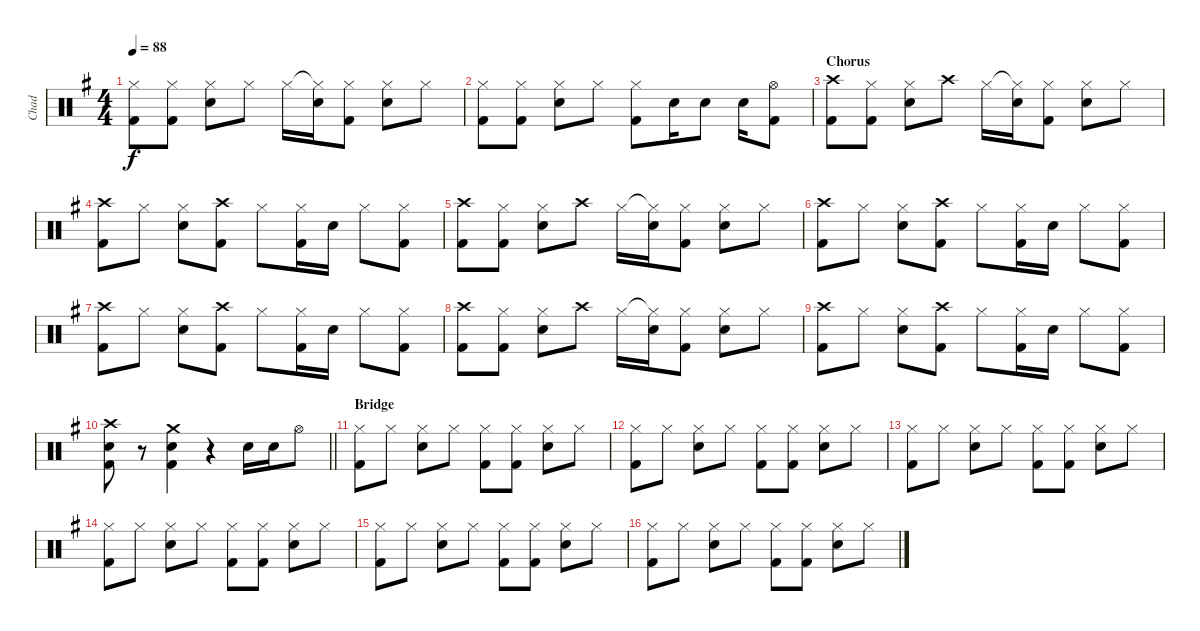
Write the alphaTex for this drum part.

\track ("Chad" "Chad") {instrument percussion}
\staff {score}
\articulation defaults
\ts (4 4)
\tempo 88
\clef neutral
\ks g
("Hi-Hat (closed)" "Kick (hit) 2").8{dy f} ("Hi-Hat (closed)" "Kick (hit) 2").8 ("Hi-Hat (closed)" "Snare (hit) 2").8 "Hi-Hat (closed)".8 "Hi-Hat (closed)".16 ("Hi-Hat (closed)"{t} "Snare (hit) 2").16 ("Hi-Hat (closed)" "Kick (hit) 2").8 ("Hi-Hat (closed)" "Snare (hit) 2").8 "Hi-Hat (closed)".8 |
("Hi-Hat (closed)" "Kick (hit) 2").8 ("Hi-Hat (closed)" "Kick (hit) 2").8 ("Hi-Hat (closed)" "Snare (hit) 2").8 "Hi-Hat (closed)".8 ("Hi-Hat (closed)" "Kick (hit) 2").8 "Snare (hit) 2".16 "Snare (hit) 2".8 "Snare (hit) 2".16 ("Hi-Hat (open)" "Kick (hit) 2").8 |
\section ("" "Chorus")
("Crash high (hit)" "Kick (hit) 2").8 ("Hi-Hat (closed)" "Kick (hit) 2").8 ("Hi-Hat (closed)" "Snare (hit) 2").8 "Crash high (hit)".8 "Hi-Hat (closed)".16 ("Hi-Hat (closed)"{t} "Snare (hit) 2").16 ("Hi-Hat (closed)" "Kick (hit) 2").8 ("Hi-Hat (closed)" "Snare (hit) 2").8 "Hi-Hat (closed)".8 |
("Crash high (hit)" "Kick (hit) 2").8 "Hi-Hat (closed)".8 ("Hi-Hat (closed)" "Snare (hit) 2").8 ("Crash high (hit)" "Kick (hit) 2").8 "Hi-Hat (closed)".8 ("Hi-Hat (closed)" "Kick (hit) 2").16 "Snare (hit) 2".16 "Hi-Hat (closed)".8 ("Hi-Hat (closed)" "Kick (hit) 2").8 |
("Crash high (hit)" "Kick (hit) 2").8 ("Hi-Hat (closed)" "Kick (hit) 2").8 ("Hi-Hat (closed)" "Snare (hit) 2").8 "Crash high (hit)".8 "Hi-Hat (closed)".16 ("Hi-Hat (closed)"{t} "Snare (hit) 2").16 ("Hi-Hat (closed)" "Kick (hit) 2").8 ("Hi-Hat (closed)" "Snare (hit) 2").8 "Hi-Hat (closed)".8 |
("Crash high (hit)" "Kick (hit) 2").8 "Hi-Hat (closed)".8 ("Hi-Hat (closed)" "Snare (hit) 2").8 ("Crash high (hit)" "Kick (hit) 2").8 "Hi-Hat (closed)".8 ("Hi-Hat (closed)" "Kick (hit) 2").16 "Snare (hit) 2".16 "Hi-Hat (closed)".8 ("Hi-Hat (closed)" "Kick (hit) 2").8 |
("Crash high (hit)" "Kick (hit) 2").8 "Hi-Hat (closed)".8 ("Hi-Hat (closed)" "Snare (hit) 2").8 ("Crash high (hit)" "Kick (hit) 2").8 "Hi-Hat (closed)".8 ("Hi-Hat (closed)" "Kick (hit) 2").16 "Snare (hit) 2".16 "Hi-Hat (closed)".8 ("Hi-Hat (closed)" "Kick (hit) 2").8 |
("Crash high (hit)" "Kick (hit) 2").8 ("Hi-Hat (closed)" "Kick (hit) 2").8 ("Hi-Hat (closed)" "Snare (hit) 2").8 "Crash high (hit)".8 "Hi-Hat (closed)".16 ("Hi-Hat (closed)"{t} "Snare (hit) 2").16 ("Hi-Hat (closed)" "Kick (hit) 2").8 ("Hi-Hat (closed)" "Snare (hit) 2").8 "Hi-Hat (closed)".8 |
("Crash high (hit)" "Kick (hit) 2").8 "Hi-Hat (closed)".8 ("Hi-Hat (closed)" "Snare (hit) 2").8 ("Crash high (hit)" "Kick (hit) 2").8 "Hi-Hat (closed)".8 ("Hi-Hat (closed)" "Kick (hit) 2").16 "Snare (hit) 2".16 "Hi-Hat (closed)".8 ("Hi-Hat (closed)" "Kick (hit) 2").8 |
\barLineRight lightlight
("Crash high (hit)" "Snare (hit) 2" "Kick (hit) 2").8 r.8 ("Crash medium (hit)" "Snare (hit) 2" "Kick (hit) 2").4 r.4 "Snare (hit) 2".16 "Snare (hit) 2".16 "Hi-Hat (open)".8 |
\section ("" "Bridge")
("Hi-Hat (closed)" "Kick (hit) 2").8 "Hi-Hat (closed)".8 ("Hi-Hat (closed)" "Snare (hit) 2").8 "Hi-Hat (closed)".8 ("Hi-Hat (closed)" "Kick (hit) 2").8 ("Hi-Hat (closed)" "Kick (hit) 2").8 ("Hi-Hat (closed)" "Snare (hit) 2").8 "Hi-Hat (closed)".8 |
("Hi-Hat (closed)" "Kick (hit) 2").8 "Hi-Hat (closed)".8 ("Hi-Hat (closed)" "Snare (hit) 2").8 "Hi-Hat (closed)".8 ("Hi-Hat (closed)" "Kick (hit) 2").8 ("Hi-Hat (closed)" "Kick (hit) 2").8 ("Hi-Hat (closed)" "Snare (hit) 2").8 "Hi-Hat (closed)".8 |
("Hi-Hat (closed)" "Kick (hit) 2").8 "Hi-Hat (closed)".8 ("Hi-Hat (closed)" "Snare (hit) 2").8 "Hi-Hat (closed)".8 ("Hi-Hat (closed)" "Kick (hit) 2").8 ("Hi-Hat (closed)" "Kick (hit) 2").8 ("Hi-Hat (closed)" "Snare (hit) 2").8 "Hi-Hat (closed)".8 |
("Hi-Hat (closed)" "Kick (hit) 2").8 "Hi-Hat (closed)".8 ("Hi-Hat (closed)" "Snare (hit) 2").8 "Hi-Hat (closed)".8 ("Hi-Hat (closed)" "Kick (hit) 2").8 ("Hi-Hat (closed)" "Kick (hit) 2").8 ("Hi-Hat (closed)" "Snare (hit) 2").8 "Hi-Hat (closed)".8 |
("Hi-Hat (closed)" "Kick (hit) 2").8 "Hi-Hat (closed)".8 ("Hi-Hat (closed)" "Snare (hit) 2").8 "Hi-Hat (closed)".8 ("Hi-Hat (closed)" "Kick (hit) 2").8 ("Hi-Hat (closed)" "Kick (hit) 2").8 ("Hi-Hat (closed)" "Snare (hit) 2").8 "Hi-Hat (closed)".8 |
("Hi-Hat (closed)" "Kick (hit) 2").8 "Hi-Hat (closed)".8 ("Hi-Hat (closed)" "Snare (hit) 2").8 "Hi-Hat (closed)".8 ("Hi-Hat (closed)" "Kick (hit) 2").8 ("Hi-Hat (closed)" "Kick (hit) 2").8 ("Hi-Hat (closed)" "Snare (hit) 2").8 "Hi-Hat (closed)".8
